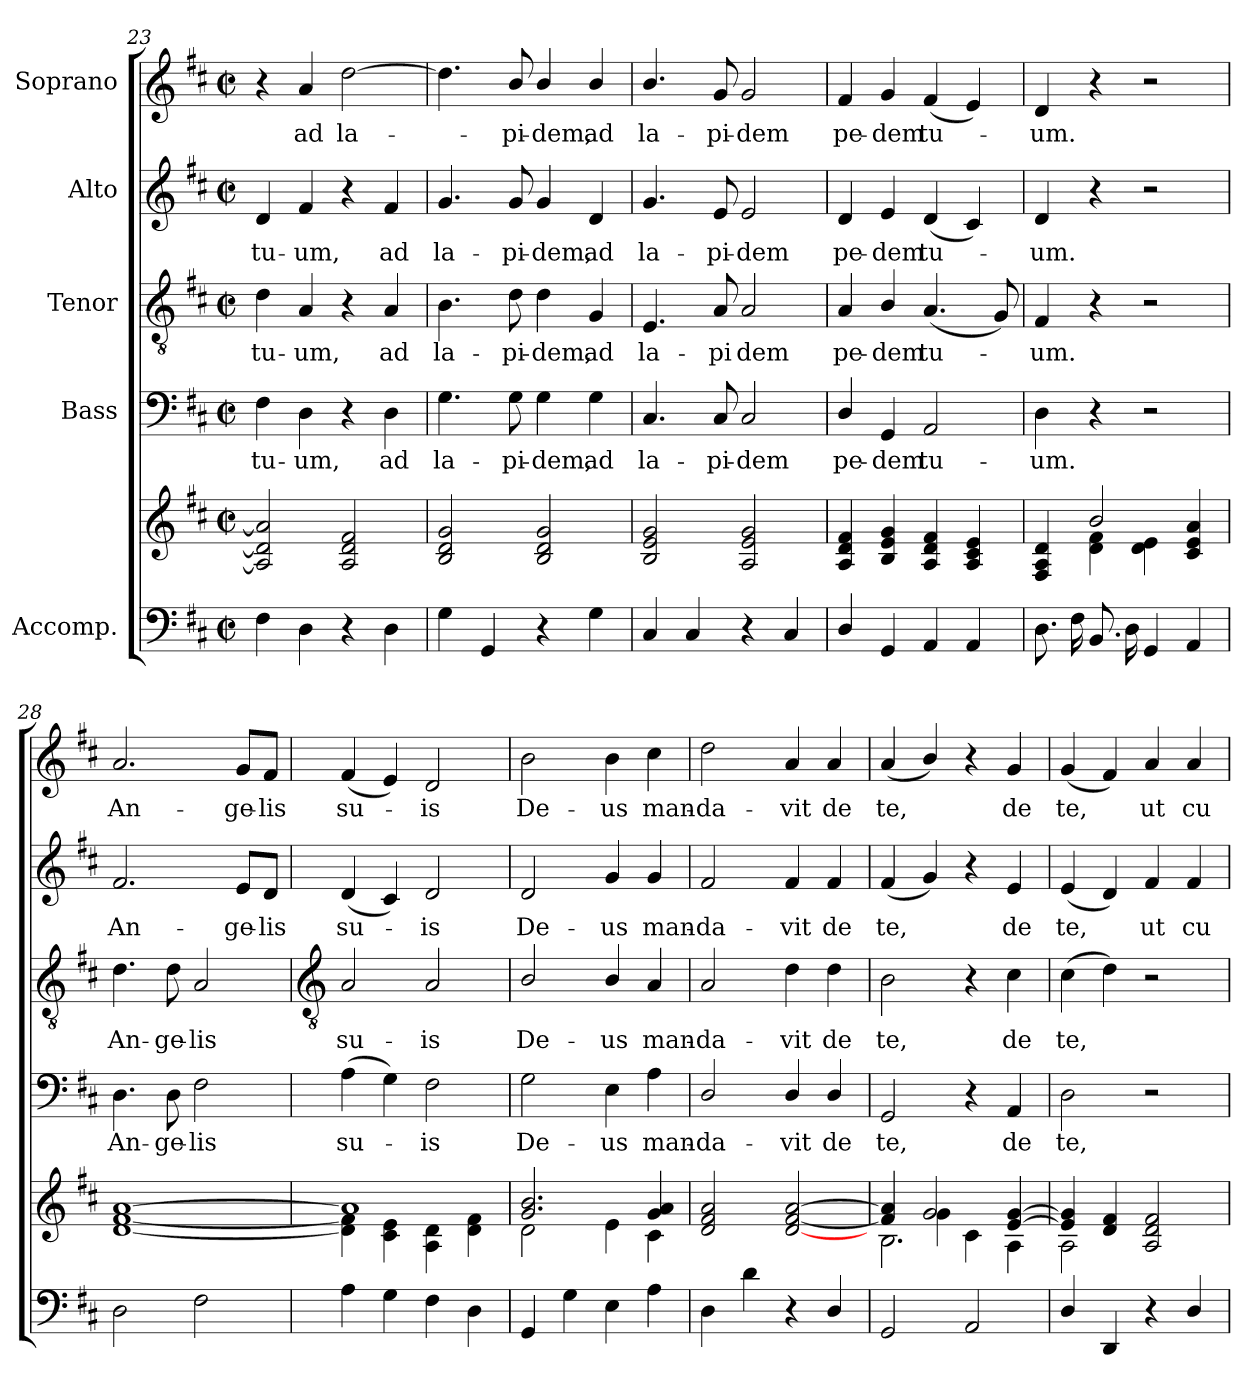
**kern	**kern	**kern	**text	**kern	**text	**kern	**text	**kern	**text
*part5	*part5	*part4	*part4	*part3	*part3	*part2	*part2	*part1	*part1
*staff6	*staff5	*staff4	*staff4	*staff3	*staff3	*staff2	*staff2	*staff1	*staff1
*I"Accomp.	*	*I"Bass	*	*I"Tenor	*	*I"Alto	*	*I"Soprano	*
*clefF4	*clefG2	*clefF4	*	*clefGv2	*	*clefG2	*	*clefG2	*
*k[f#c#]	*k[f#c#]	*k[f#c#]	*	*k[f#c#]	*	*k[f#c#]	*	*k[f#c#]	*
*D:	*D:	*D:	*	*D:	*	*D:	*	*D:	*
*M2/2	*M2/2	*M2/2	*	*M2/2	*	*M2/2	*	*M2/2	*
*met(c|)	*met(c|)	*met(c|)	*	*met(c|)	*	*met(c|)	*	*met(c|)	*
=23	=23	=23	=23	=23	=23	=23	=23	=23	=23
*	*^	*	*	*	*	*	*	*	*
!	!	!	!	!LO:LY:b	!	!LO:LY:b	!	!LO:LY:b	!	!
4F#	2A/] 2d/] 2a/]	2ryy	4F#\	tu-	4d	tu-	4d	tu-	4r	.
!	!	!	!	!LO:LY:b	!	!LO:LY:b	!	!LO:LY:b	!	!LO:LY:b
4D	.	.	4D	-um,	4A	-um,	4f#	-um,	4a	ad
!	!	!	!	!	!	!	!	!	!	!LO:LY:b
4r	2A/ 2d/ 2f#/	2ryy	4r	.	4r	.	4r	.	[2dd	la-
!	!	!	!	!LO:LY:b	!	!LO:LY:b	!	!LO:LY:b	!	!
4D	.	.	4D	ad	4A	ad	4f#	ad	.	.
=24	=24	=24	=24	=24	=24	=24	=24	=24	=24	=24
!	!	!	!	!LO:LY:b	!	!LO:LY:b	!	!LO:LY:b	!	!
4G	2B/ 2d/ 2g/	2ryy	4.G	la-	4.B	la-	4.g	la-	4.dd]	.
4GG	.	.	.	.	.	.	.	.	.	.
!	!	!	!	!LO:LY:b	!	!LO:LY:b	!	!LO:LY:b	!	!LO:LY:b
.	.	.	8G	-pi-	8d	-pi-	8g	-pi-	8b/	pi-
!	!	!	!	!LO:LY:b	!	!LO:LY:b	!	!LO:LY:b	!	!LO:LY:b
4r	2B/ 2d/ 2g/	2ryy	4G	-dem,	4d	-dem,	4g	-dem,	4b/	-dem,
!	!	!	!	!LO:LY:b	!	!LO:LY:b	!	!LO:LY:b	!	!LO:LY:b
4G	.	.	4G	ad	4G	ad	4d	ad	4b/	ad
=25	=25	=25	=25	=25	=25	=25	=25	=25	=25	=25
!	!	!	!	!LO:LY:b	!	!LO:LY:b	!	!LO:LY:b	!	!LO:LY:b
4C#	2B/ 2e/ 2g/	2ryy	4.C#	la-	4.E	la-	4.g	la-	4.b/	la-
4C#	.	.	.	.	.	.	.	.	.	.
!	!	!	!	!LO:LY:b	!	!LO:LY:b	!	!LO:LY:b	!	!LO:LY:b
.	.	.	8C#	-pi-	8A	-pi	8e	-pi-	8g	-pi-
!	!	!	!	!LO:LY:b	!	!LO:LY:b	!	!LO:LY:b	!	!LO:LY:b
4r	2A/ 2e/ 2g/	2ryy	2C#	-dem	2A	dem	2e	-dem	2g	-dem
4C#	.	.	.	.	.	.	.	.	.	.
=26	=26	=26	=26	=26	=26	=26	=26	=26	=26	=26
!	!	!	!	!LO:LY:b	!	!LO:LY:b	!	!LO:LY:b	!	!LO:LY:b
4D/	4A/ 4d/ 4f#/	2ryy	4D/	pe-	4A	pe-	4d	pe-	4f#	pe-
!	!	!	!	!LO:LY:b	!	!LO:LY:b	!	!LO:LY:b	!	!LO:LY:b
4GG	4B/ 4e/ 4g/	.	4GG	-dem	4B/	-dem	4e	-dem	4g	-dem
!	!	!	!	!LO:LY:b	!	!LO:LY:b	!	!LO:LY:b	!	!LO:LY:b
4AA	4A/ 4d/ 4f#/	2ryy	2AA	tu-	(<4.A	tu-	(<4d	tu-	(<4f#	tu-
4AA	4A/ 4c#/ 4e/	.	.	.	.	.	4c#)	.	4e)	.
.	.	.	.	.	8G)	.	.	.	.	.
=27	=27	=27	=27	=27	=27	=27	=27	=27	=27	=27
!	!	!	!	!LO:LY:b	!	!LO:LY:b	!	!LO:LY:b	!	!LO:LY:b
8.DL	4F#/ 4A/ 4d/	4ryy	4D	-um.	4F#	um.	4d	um.	4d	um.
16F#L	.	.	.	.	.	.	.	.	.	.
8.BB	2b/	4d\ 4f#\	4r	.	4r	.	4r	.	4r	.
16DJ	.	.	.	.	.	.	.	.	.	.
4GG	.	4d\ 4e\	2r	.	2r	.	2r	.	2r	.
4AA	4c#/ 4e/ 4a/	4ryy	.	.	.	.	.	.	.	.
=28	=28	=28	=28	=28	=28	=28	=28	=28	=28	=28
!	!	!	!	!LO:LY:b	!	!LO:LY:b	!	!LO:LY:b	!	!LO:LY:b
2D	[1a/	[1d\ [1f#\	4.D	An-	4.d	An-	2.f#	An-	2.a	An-
!	!	!	!	!LO:LY:b	!	!LO:LY:b	!	!	!	!
.	.	.	8D	-ge-	8d	-ge-	.	.	.	.
!	!	!	!	!LO:LY:b	!	!LO:LY:b	!	!	!	!
2F#	.	.	2F#	-lis	2A	-lis	.	.	.	.
!	!	!	!	!	!	!	!	!LO:LY:b	!	!LO:LY:b
.	.	.	.	.	.	.	8e/L	-ge-	8g/L	-ge-
!	!	!	!	!	!	!	!	!LO:LY:b	!	!LO:LY:b
.	.	.	.	.	.	.	8d/J	-lis	8f#/J	-lis
*	*v	*v	*	*	*	*	*	*	*	*
!!LO:LB:g=z
=29	=29	=29	=29	=29	=29	=29	=29	=29	=29
*	*	*	*	*clefGv2	*	*	*	*	*
*	*^	*	*	*	*	*	*	*	*
*	*	*^	*	*	*	*	*	*	*	*
!	!	!	!	!	!LO:LY:b	!	!LO:LY:b	!	!LO:LY:b	!	!LO:LY:b
4A	1a/]	4d\] 4f#\]	2ryy	(>4A	su-	2A	su-	(<4d	su-	(<4f#	su-
4G	.	4c#\ 4e\	.	4G)	.	.	.	4c#)	.	4e)	.
!	!	!	!	!	!LO:LY:b	!	!LO:LY:b	!	!LO:LY:b	!	!LO:LY:b
4F#	.	4A\ 4d\	2ryy	2F#	is	2A	-is	2d	is	2d	is
4D	.	4d\ 4f#\	.	.	.	.	.	.	.	.	.
=30	=30	=30	=30	=30	=30	=30	=30	=30	=30	=30	=30
!	!	!	!	!	!LO:LY:b	!	!LO:LY:b	!	!LO:LY:b	!	!LO:LY:b
4GG	2.g/ 2.b/	2d\	2ryy	2G	De-	2B/	De-	2d	De-	2b	De-
4G	.	.	.	.	.	.	.	.	.	.	.
!	!	!	!	!	!LO:LY:b	!	!LO:LY:b	!	!LO:LY:b	!	!LO:LY:b
4E	.	4e\	2ryy	4E	-us	4B/	-us	4g	-us	4b	-us
!	!	!	!	!	!LO:LY:b	!	!LO:LY:b	!	!LO:LY:b	!	!LO:LY:b
4A	4g/ 4a/	4c#\	.	4A	man-	4A	man-	4g	man-	4cc#	man-
=31	=31	=31	=31	=31	=31	=31	=31	=31	=31	=31	=31
!	!	!	!	!	!LO:LY:b	!	!LO:LY:b	!	!LO:LY:b	!	!LO:LY:b
4D	2d/ 2f#/ 2a/	2ryy	2ryy	2D/	-da-	2A	-da-	2f#	-da-	2dd	-da-
4d	.	.	.	.	.	.	.	.	.	.	.
!	!	!	!	!	!LO:LY:b	!	!LO:LY:b	!	!LO:LY:b	!	!LO:LY:b
4r	[2d/ [2f#/ [2a/	2ryy	2ryy	4D/	-vit	4d	-vit	4f#	-vit	4a	-vit
!	!	!	!	!	!LO:LY:b	!	!LO:LY:b	!	!LO:LY:b	!	!LO:LY:b
4D/	.	.	.	4D/	de	4d	de	4f#	de	4a	de
=32	=32	=32	=32	=32	=32	=32	=32	=32	=32	=32	=32
!	!	!	!	!	!LO:LY:b	!	!LO:LY:b	!	!LO:LY:b	!	!LO:LY:b
2GG	4f#/] 4a/]	2.B\	4ryy	2GG	te,	2B	te,	(<4f#	te,	(<4a	te,
.	2g/	.	4g\	.	.	.	.	4g)	.	4b/)	.
2AA	.	.	4c#\	4r	.	4r	.	4r	.	4r	.
!	!	!	!	!	!LO:LY:b	!	!LO:LY:b	!	!LO:LY:b	!	!LO:LY:b
.	[4e/ [4g/	4A\	4ryy	4AA	de	4c#	de	4e	de	4g	de
=33	=33	=33	=33	=33	=33	=33	=33	=33	=33	=33	=33
!	!	!	!	!	!LO:LY:b	!	!LO:LY:b	!	!LO:LY:b	!	!LO:LY:b
4D/	4e/] 4g/]	2A\	2ryy	2D	te,	(>4c#	te,	(<4e	te,	(<4g	te,
4DD	4d/ 4f#/	.	.	.	.	4d)	.	4d)	.	4f#)	.
!	!	!	!	!	!	!	!	!	!LO:LY:b	!	!LO:LY:b
4r	2A/ 2d/ 2f#/	2ryy	2ryy	2r	.	2r	.	4f#	ut	4a	ut
!	!	!	!	!	!	!	!	!	!LO:LY:b	!	!LO:LY:b
4D/	.	.	.	.	.	.	.	4f#	cu-	4a	cu-
*	*v	*v	*v	*	*	*	*	*	*	*	*
=	=	=	=	=	=	=	=	=	=
*-	*-	*-	*-	*-	*-	*-	*-	*-	*-
